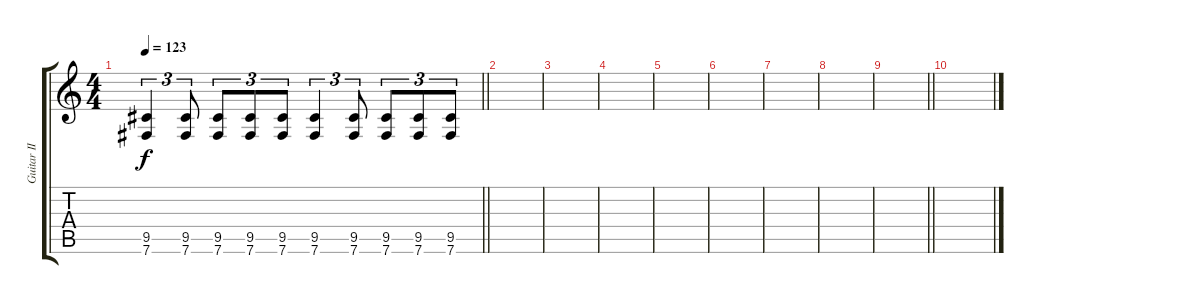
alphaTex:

\track ("Guitar II" "Guitar II") {instrument distortionguitar}
\staff {score tabs}
\tuning (B3 Gb3 D3 A2 E2 B1) {hide}
\ts (4 4)
\tempo 123
\clef g2
\barLineRight lightlight
\ks c
(9.5 7.6).4{tu (3 2) dy f} (9.5 7.6).8{tu (3 2)} (9.5 7.6).8{tu (3 2)} (9.5 7.6).8{tu (3 2)} (9.5 7.6).8{tu (3 2)} (9.5 7.6).4{tu (3 2)} (9.5 7.6).8{tu (3 2)} (9.5 7.6).8{tu (3 2)} (9.5 7.6).8{tu (3 2)} (9.5 7.6).8{tu (3 2)} |
\section ("" "")
|
|
|
|
|
|
|
\barLineRight lightlight
|
\section ("" "")
